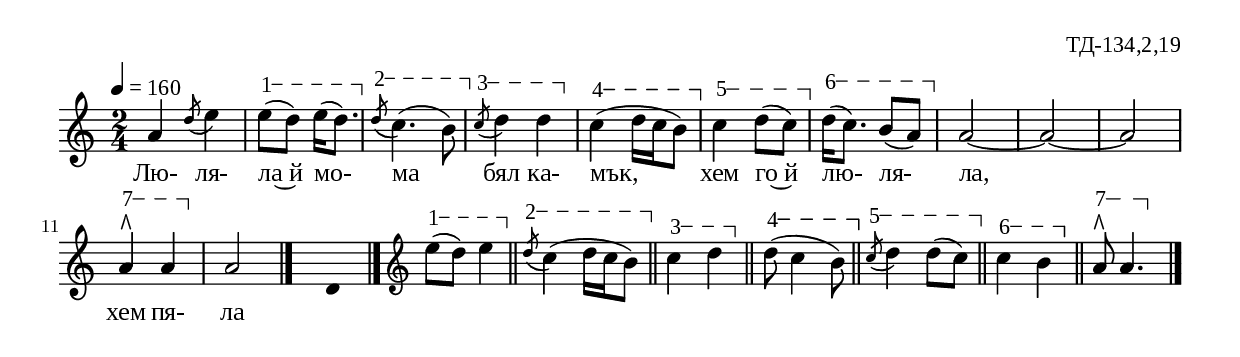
%{
TD_134_2_19
%}

\include "td-preamble.ly"

\score {
\relative c'' {
 \tempo 4 = 160
 \time 2/4
a4 \acciaccatura d8 e4 | 
\varA
e8\startTextSpan([ d)] e16([ d8.\stopTextSpan]) | 
\varB
\acciaccatura d8\startTextSpan c4.( b8\stopTextSpan) | 
\varC
\acciaccatura c8\startTextSpan d4 d\stopTextSpan | 
\varD
c4\startTextSpan( d16[ c b8\stopTextSpan]) | 
\varE
c4\startTextSpan d8([ c\stopTextSpan]) |
\varF
d16\startTextSpan[( c8.]) b8[( a\stopTextSpan)] | 
a2~ | a2~ | a2 | 
\varG
a4\startTextSpan^\rtoe a\stopTextSpan | 
a2
 \bar "|." 
s4 \fixB d, \fixC
 \bar "|." 
\endm 
\varA
e'8\startTextSpan([ d)] e4\stopTextSpan \bar "||" 
\varB
\acciaccatura d8\startTextSpan c4( d16[ c b8\stopTextSpan]) \bar "||" 
\varC
c4\startTextSpan d\stopTextSpan \bar "||"  
\varD
d8\startTextSpan( c4 b8\stopTextSpan) \bar "||"  
\varE
\acciaccatura c8\startTextSpan d4 d8([ c\stopTextSpan]) \bar "||" 
\varF
c4\startTextSpan b4\stopTextSpan \bar "||" 
\varG
a8\startTextSpan^\rtoe a4.\stopTextSpan 
 \bar "|." 
}
\addlyrics { Лю- ля- ла~й мо- ма бял ка- мък, хем го~й лю- ля- ла, хем пя- ла }
%
\layout {
  indent = #0
  line-width = 190\mm
  ragged-right=##f
}
%
\midi { 
	\context {
		\Score
		tempoWholesPerMinute = #(ly:make-moment 160 4)
		}
	}
}
%
\header{
  opus = "ТД-134,2,19"
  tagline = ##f
}


